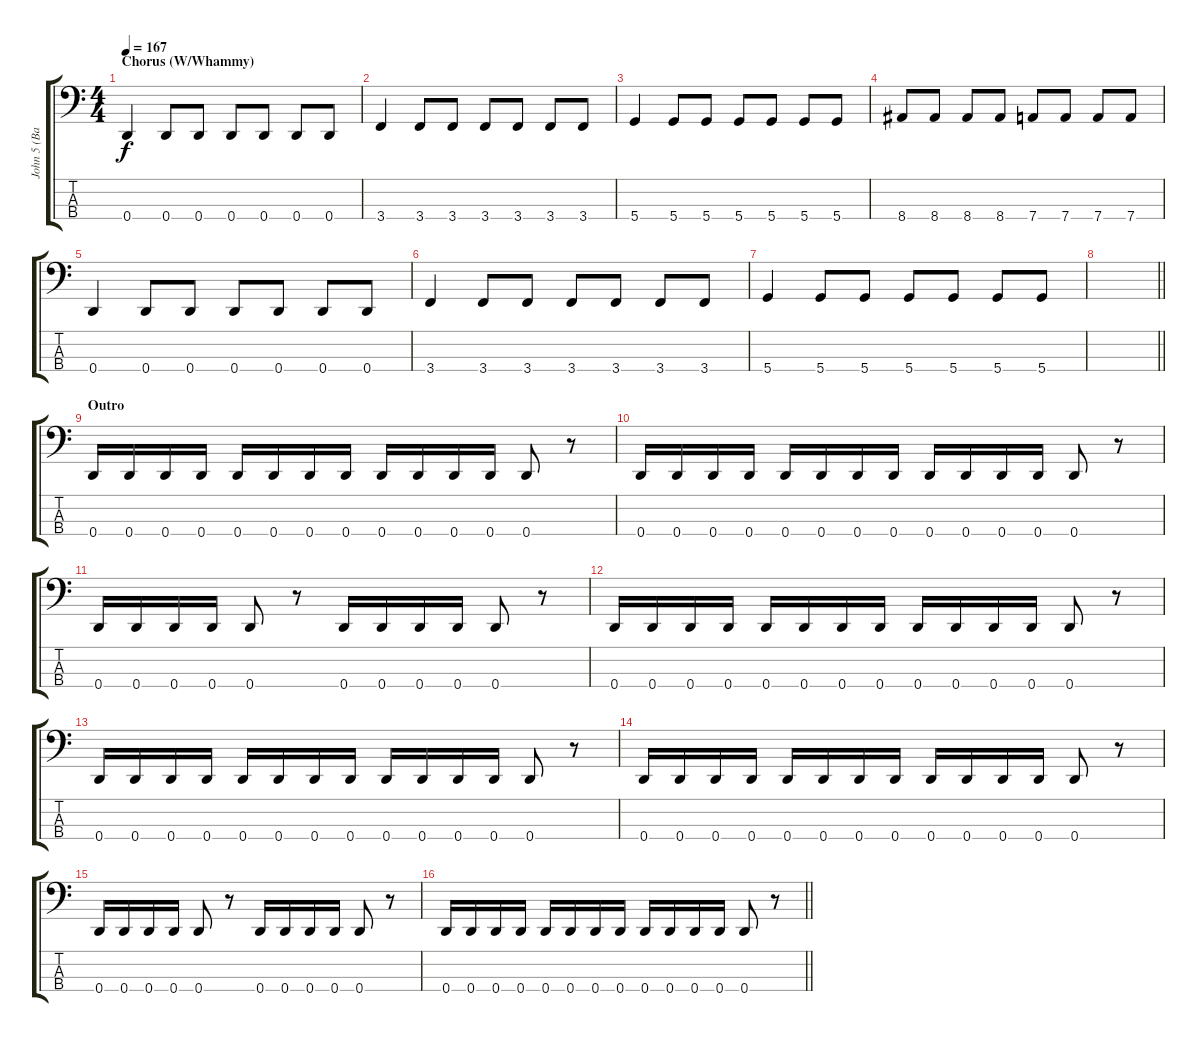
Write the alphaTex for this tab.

\track ("John 5 (Bass)" "John 5 (Ba") {instrument electricbassfinger}
\staff {score tabs}
\tuning (G2 D2 A1 D1) {hide}
\ts (4 4)
\section ("" "Chorus (W/Whammy)")
\tempo 167
\clef f4
\ks c
0.4.4{dy f} 0.4.8 0.4.8 0.4.8 0.4.8 0.4.8 0.4.8 |
3.4.4 3.4.8 3.4.8 3.4.8 3.4.8 3.4.8 3.4.8 |
5.4.4 5.4.8 5.4.8 5.4.8 5.4.8 5.4.8 5.4.8 |
8.4.8 8.4.8 8.4.8 8.4.8 7.4.8 7.4.8 7.4.8 7.4.8 |
0.4.4 0.4.8 0.4.8 0.4.8 0.4.8 0.4.8 0.4.8 |
3.4.4 3.4.8 3.4.8 3.4.8 3.4.8 3.4.8 3.4.8 |
5.4.4 5.4.8 5.4.8 5.4.8 5.4.8 5.4.8 5.4.8 |
\barLineRight lightlight
|
\section ("" "Outro")
0.4.16 0.4.16 0.4.16 0.4.16 0.4.16 0.4.16 0.4.16 0.4.16 0.4.16 0.4.16 0.4.16 0.4.16 0.4.8 r.8 |
0.4.16 0.4.16 0.4.16 0.4.16 0.4.16 0.4.16 0.4.16 0.4.16 0.4.16 0.4.16 0.4.16 0.4.16 0.4.8 r.8 |
0.4.16 0.4.16 0.4.16 0.4.16 0.4.8 r.8 0.4.16 0.4.16 0.4.16 0.4.16 0.4.8 r.8 |
0.4.16 0.4.16 0.4.16 0.4.16 0.4.16 0.4.16 0.4.16 0.4.16 0.4.16 0.4.16 0.4.16 0.4.16 0.4.8 r.8 |
0.4.16 0.4.16 0.4.16 0.4.16 0.4.16 0.4.16 0.4.16 0.4.16 0.4.16 0.4.16 0.4.16 0.4.16 0.4.8 r.8 |
0.4.16 0.4.16 0.4.16 0.4.16 0.4.16 0.4.16 0.4.16 0.4.16 0.4.16 0.4.16 0.4.16 0.4.16 0.4.8 r.8 |
0.4.16 0.4.16 0.4.16 0.4.16 0.4.8 r.8 0.4.16 0.4.16 0.4.16 0.4.16 0.4.8 r.8 |
\barLineRight lightlight
0.4.16 0.4.16 0.4.16 0.4.16 0.4.16 0.4.16 0.4.16 0.4.16 0.4.16 0.4.16 0.4.16 0.4.16 0.4.8 r.8
